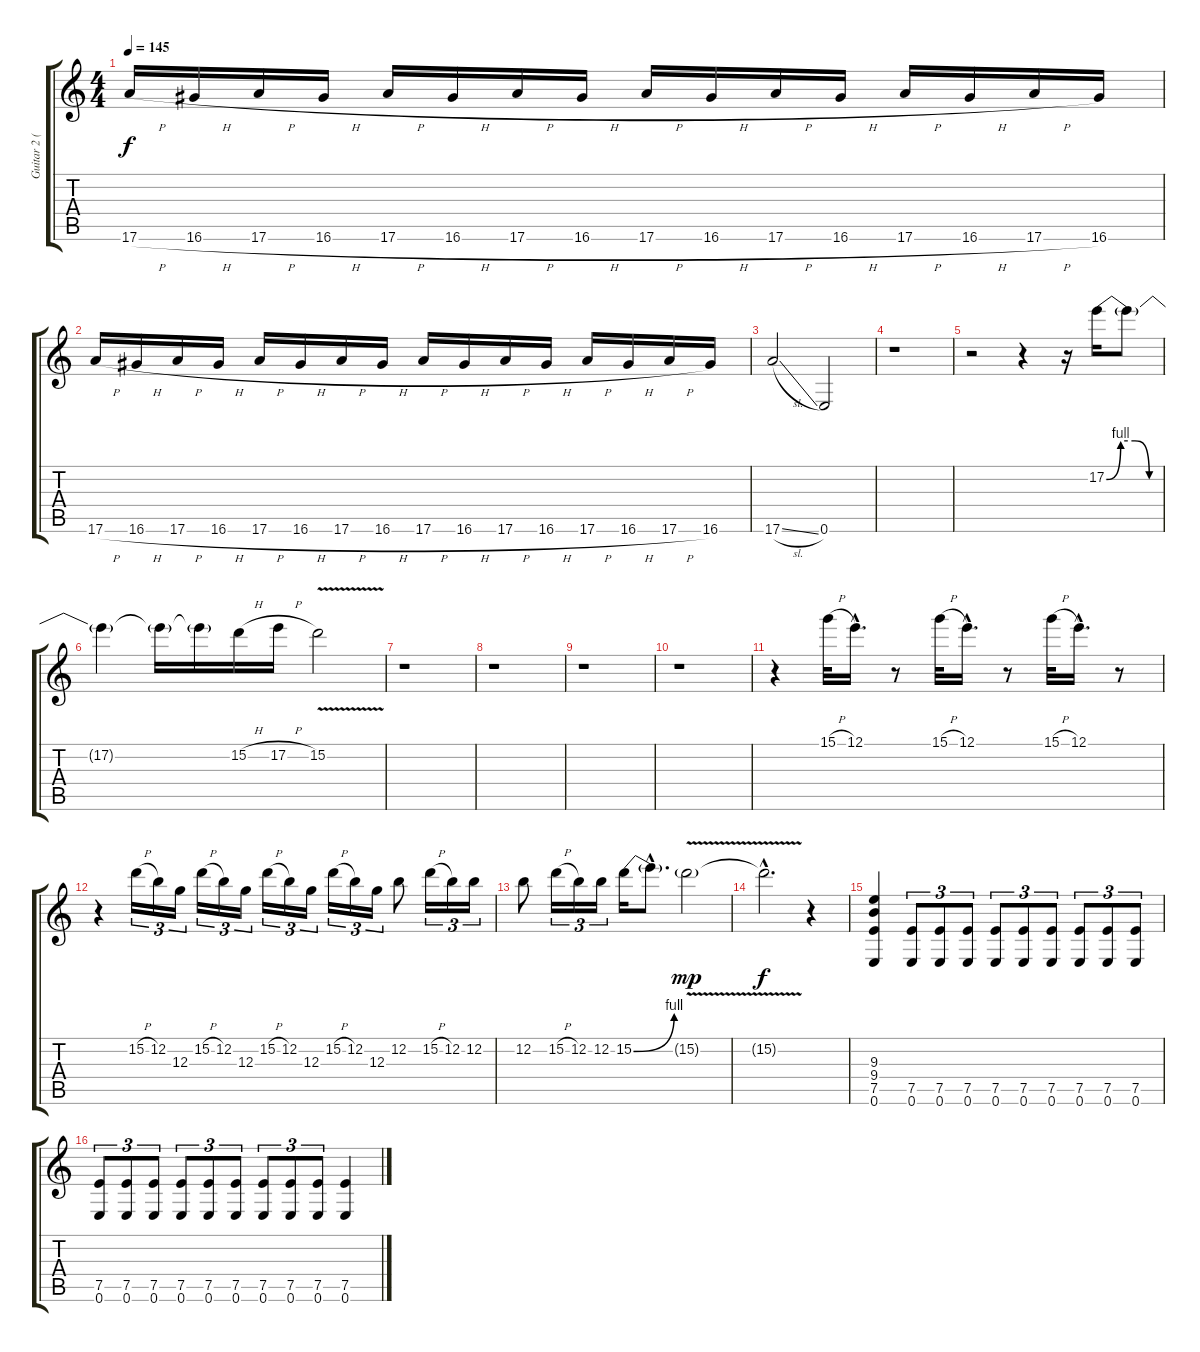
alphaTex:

\track ("Guitar 2 (Page)" "Guitar 2 (") {instrument overdrivenguitar}
\staff {score tabs}
\tuning (E4 B3 G3 D3 A2 E2) {hide}
\ts (4 4)
\tempo 145
\clef g2
\ks c
17.6{h}.16{dy f} 16.6{h}.16 17.6{h}.16 16.6{h}.16 17.6{h}.16 16.6{h}.16 17.6{h}.16 16.6{h}.16 17.6{h}.16 16.6{h}.16 17.6{h}.16 16.6{h}.16 17.6{h}.16 16.6{h}.16 17.6{h}.16 16.6.16 |
17.6{h}.16 16.6{h}.16 17.6{h}.16 16.6{h}.16 17.6{h}.16 16.6{h}.16 17.6{h}.16 16.6{h}.16 17.6{h}.16 16.6{h}.16 17.6{h}.16 16.6{h}.16 17.6{h}.16 16.6{h}.16 17.6{h}.16 16.6.16 |
17.6{sl}.2 0.6.2 |
r.1 |
r.2 r.4 r.16 17.2{be (custom 0 0 15 4 30 4 45 0 60 0)}.16 17.2{t}.8 |
17.2{t}.4 17.2{t}.16 17.2{t}.16 15.2{h}.16 17.2{h}.16 15.2{v}.2 |
r.1 |
r.1 |
r.1 |
r.1 |
r.4 15.1{h}.32 12.1{hac}.16{d} r.8 15.1{h}.32 12.1{hac}.16{d} r.8 15.1{h}.32 12.1{hac}.16{d} r.8 |
r.4 15.2{h}.16{tu (3 2)} 12.2.16{tu (3 2)} 12.3.16{tu (3 2)} 15.2{h}.16{tu (3 2)} 12.2.16{tu (3 2)} 12.3.16{tu (3 2)} 15.2{h}.16{tu (3 2)} 12.2.16{tu (3 2)} 12.3.16{tu (3 2)} 15.2{h}.16{tu (3 2)} 12.2.16{tu (3 2)} 12.3.16{tu (3 2)} 12.2.8 15.2{h}.16{tu (3 2)} 12.2.16{tu (3 2)} 12.2.16{tu (3 2)} |
12.2.8 15.2{h}.16{tu (3 2)} 12.2.16{tu (3 2)} 12.2.16{tu (3 2)} 15.2{be (bend 0 0 60 4)}.16 15.2{hac t}.8{d} 15.2{v g}.2{dy mp} |
15.2{hac t}.2{d dy f} r.4 |
(9.3 9.4 7.5 0.6).4 (7.5 0.6).8{tu (3 2)} (7.5 0.6).8{tu (3 2)} (7.5 0.6).8{tu (3 2)} (7.5 0.6).8{tu (3 2)} (7.5 0.6).8{tu (3 2)} (7.5 0.6).8{tu (3 2)} (7.5 0.6).8{tu (3 2)} (7.5 0.6).8{tu (3 2)} (7.5 0.6).8{tu (3 2)} |
(7.5 0.6).8{tu (3 2)} (7.5 0.6).8{tu (3 2)} (7.5 0.6).8{tu (3 2)} (7.5 0.6).8{tu (3 2)} (7.5 0.6).8{tu (3 2)} (7.5 0.6).8{tu (3 2)} (7.5 0.6).8{tu (3 2)} (7.5 0.6).8{tu (3 2)} (7.5 0.6).8{tu (3 2)} (7.5 0.6).4
